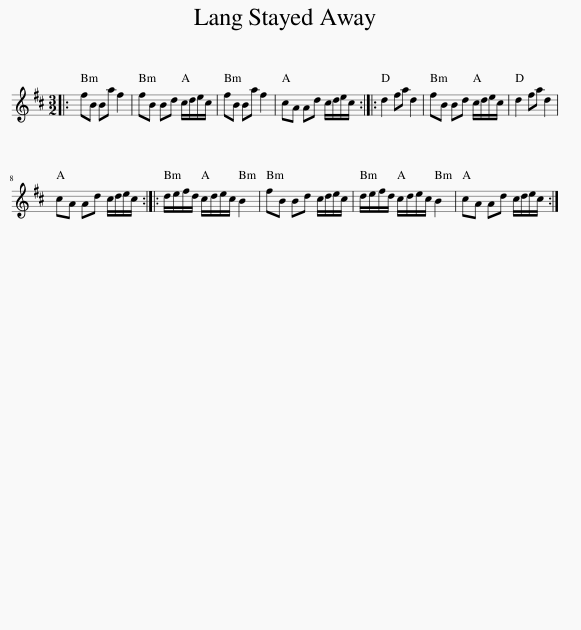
X:1
L:1/8
M:3/2
I:linebreak $
K:Bmin
V:1 treble
V:1
|: fB Ba f2 | fB Bd c/d/e/c/ | fB Ba f2 | cA Ad c/d/e/c/ :: d2 fa d2 | %5
 fB Bd c/d/e/c/ | d2 fa d2 |$ cA Ad c/d/e/c/ :: d/e/f/d/ c/d/e/c/ B2 | fB Bd c/d/e/c/ | %10
 d/e/f/d/ c/d/e/c/ B2 | cA Ad c/d/e/c/ :| %12
